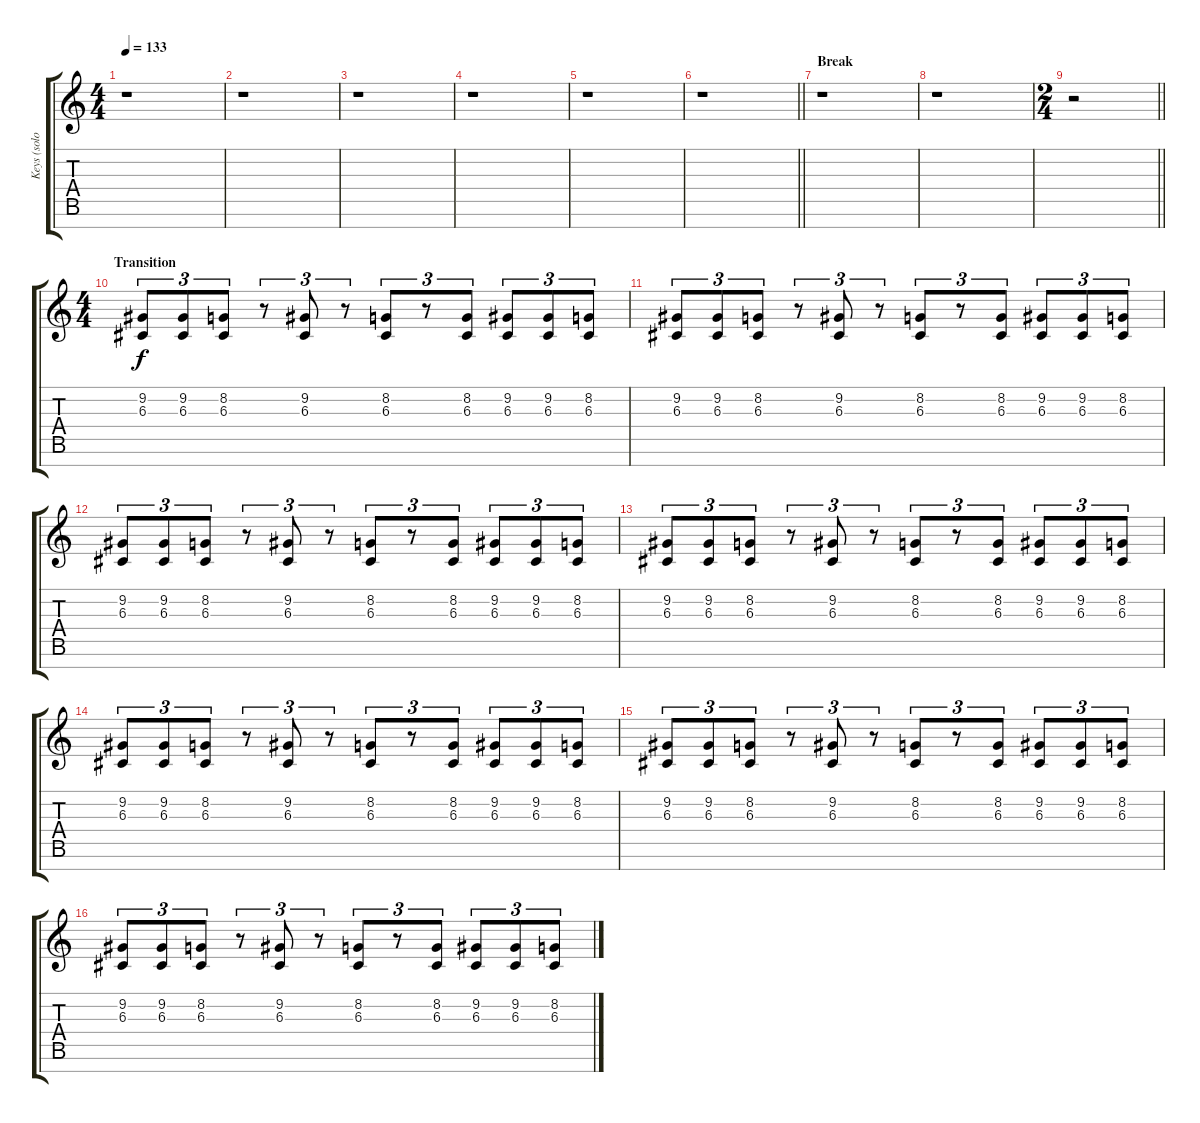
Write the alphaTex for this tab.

\track ("Keys (solo)" "Keys (solo") {instrument lead1square}
\staff {score tabs}
\tuning (E4 B3 G3 D3 A2 E2 B1) {hide}
\ts (4 4)
\tempo 133
\clef g2
\ks c
r.1{dy f} |
r.1 |
r.1 |
r.1 |
r.1 |
\barLineRight lightlight
r.1 |
\section ("" "Break")
r.1 |
r.1 |
\ts (2 4)
\barLineRight lightlight
r.2 |
\ts (4 4)
\section ("" "Transition")
(9.2 6.3).8{tu (3 2) volume 10 instrument pad3polysynth} (9.2 6.3).8{tu (3 2)} (8.2 6.3).8{tu (3 2)} r.8{tu (3 2)} (9.2 6.3).8{tu (3 2)} r.8{tu (3 2)} (8.2 6.3).8{tu (3 2)} r.8{tu (3 2)} (8.2 6.3).8{tu (3 2)} (9.2 6.3).8{tu (3 2)} (9.2 6.3).8{tu (3 2)} (8.2 6.3).8{tu (3 2)} |
(9.2 6.3).8{tu (3 2)} (9.2 6.3).8{tu (3 2)} (8.2 6.3).8{tu (3 2)} r.8{tu (3 2)} (9.2 6.3).8{tu (3 2)} r.8{tu (3 2)} (8.2 6.3).8{tu (3 2)} r.8{tu (3 2)} (8.2 6.3).8{tu (3 2)} (9.2 6.3).8{tu (3 2)} (9.2 6.3).8{tu (3 2)} (8.2 6.3).8{tu (3 2)} |
(9.2 6.3).8{tu (3 2)} (9.2 6.3).8{tu (3 2)} (8.2 6.3).8{tu (3 2)} r.8{tu (3 2)} (9.2 6.3).8{tu (3 2)} r.8{tu (3 2)} (8.2 6.3).8{tu (3 2)} r.8{tu (3 2)} (8.2 6.3).8{tu (3 2)} (9.2 6.3).8{tu (3 2)} (9.2 6.3).8{tu (3 2)} (8.2 6.3).8{tu (3 2)} |
(9.2 6.3).8{tu (3 2)} (9.2 6.3).8{tu (3 2)} (8.2 6.3).8{tu (3 2)} r.8{tu (3 2)} (9.2 6.3).8{tu (3 2)} r.8{tu (3 2)} (8.2 6.3).8{tu (3 2)} r.8{tu (3 2)} (8.2 6.3).8{tu (3 2)} (9.2 6.3).8{tu (3 2)} (9.2 6.3).8{tu (3 2)} (8.2 6.3).8{tu (3 2)} |
(9.2 6.3).8{tu (3 2) volume 10} (9.2 6.3).8{tu (3 2)} (8.2 6.3).8{tu (3 2)} r.8{tu (3 2)} (9.2 6.3).8{tu (3 2)} r.8{tu (3 2)} (8.2 6.3).8{tu (3 2)} r.8{tu (3 2)} (8.2 6.3).8{tu (3 2)} (9.2 6.3).8{tu (3 2)} (9.2 6.3).8{tu (3 2)} (8.2 6.3).8{tu (3 2)} |
(9.2 6.3).8{tu (3 2)} (9.2 6.3).8{tu (3 2)} (8.2 6.3).8{tu (3 2)} r.8{tu (3 2)} (9.2 6.3).8{tu (3 2)} r.8{tu (3 2)} (8.2 6.3).8{tu (3 2)} r.8{tu (3 2)} (8.2 6.3).8{tu (3 2)} (9.2 6.3).8{tu (3 2)} (9.2 6.3).8{tu (3 2)} (8.2 6.3).8{tu (3 2)} |
(9.2 6.3).8{tu (3 2)} (9.2 6.3).8{tu (3 2)} (8.2 6.3).8{tu (3 2)} r.8{tu (3 2)} (9.2 6.3).8{tu (3 2)} r.8{tu (3 2)} (8.2 6.3).8{tu (3 2)} r.8{tu (3 2)} (8.2 6.3).8{tu (3 2)} (9.2 6.3).8{tu (3 2)} (9.2 6.3).8{tu (3 2)} (8.2 6.3).8{tu (3 2)}
